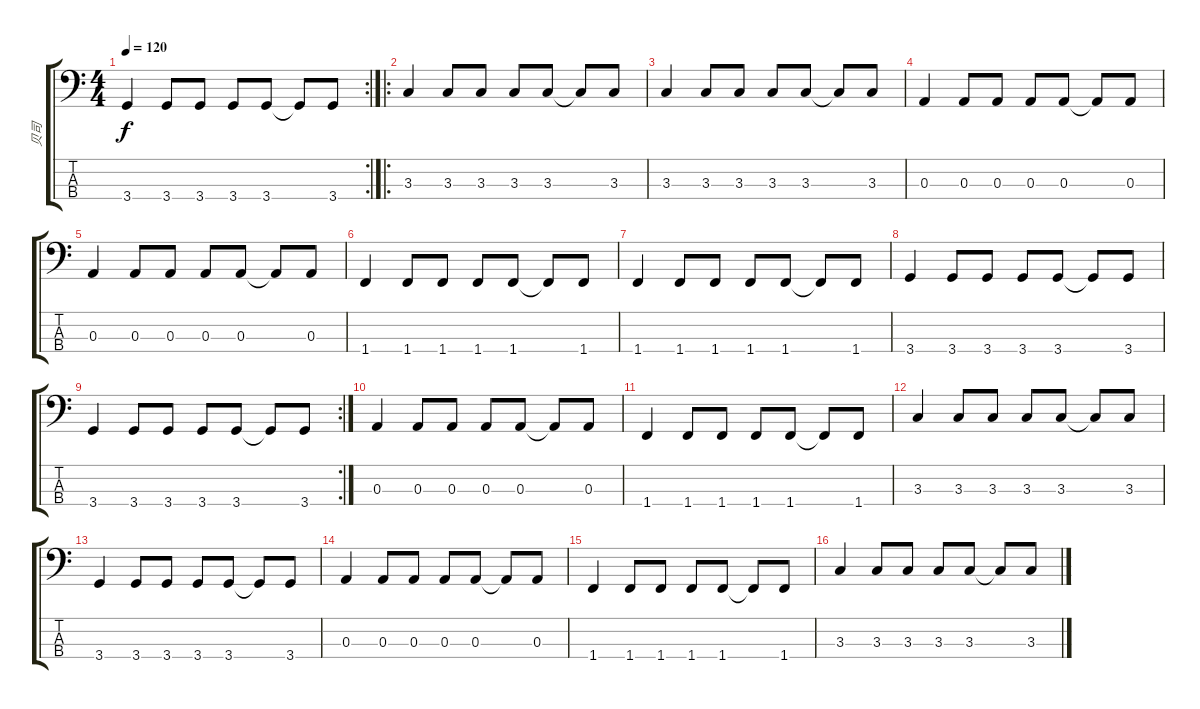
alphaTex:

\track ("贝司" "贝司") {instrument electricbassfinger}
\staff {score tabs}
\tuning (G2 D2 A1 E1) {hide}
\rc 2
\ts (4 4)
\tempo 120
\clef f4
\ks c
3.4.4{dy f} 3.4.8 3.4.8 3.4.8 3.4.8 3.4{t}.8 3.4.8 |
\ro
3.3.4 3.3.8 3.3.8 3.3.8 3.3.8 3.3{t}.8 3.3.8 |
3.3.4 3.3.8 3.3.8 3.3.8 3.3.8 3.3{t}.8 3.3.8 |
0.3.4 0.3.8 0.3.8 0.3.8 0.3.8 0.3{t}.8 0.3.8 |
0.3.4 0.3.8 0.3.8 0.3.8 0.3.8 0.3{t}.8 0.3.8 |
1.4.4 1.4.8 1.4.8 1.4.8 1.4.8 1.4{t}.8 1.4.8 |
1.4.4 1.4.8 1.4.8 1.4.8 1.4.8 1.4{t}.8 1.4.8 |
3.4.4 3.4.8 3.4.8 3.4.8 3.4.8 3.4{t}.8 3.4.8 |
\rc 2
3.4.4 3.4.8 3.4.8 3.4.8 3.4.8 3.4{t}.8 3.4.8 |
0.3.4 0.3.8 0.3.8 0.3.8 0.3.8 0.3{t}.8 0.3.8 |
1.4.4 1.4.8 1.4.8 1.4.8 1.4.8 1.4{t}.8 1.4.8 |
3.3.4 3.3.8 3.3.8 3.3.8 3.3.8 3.3{t}.8 3.3.8 |
3.4.4 3.4.8 3.4.8 3.4.8 3.4.8 3.4{t}.8 3.4.8 |
0.3.4 0.3.8 0.3.8 0.3.8 0.3.8 0.3{t}.8 0.3.8 |
1.4.4 1.4.8 1.4.8 1.4.8 1.4.8 1.4{t}.8 1.4.8 |
3.3.4 3.3.8 3.3.8 3.3.8 3.3.8 3.3{t}.8 3.3.8
